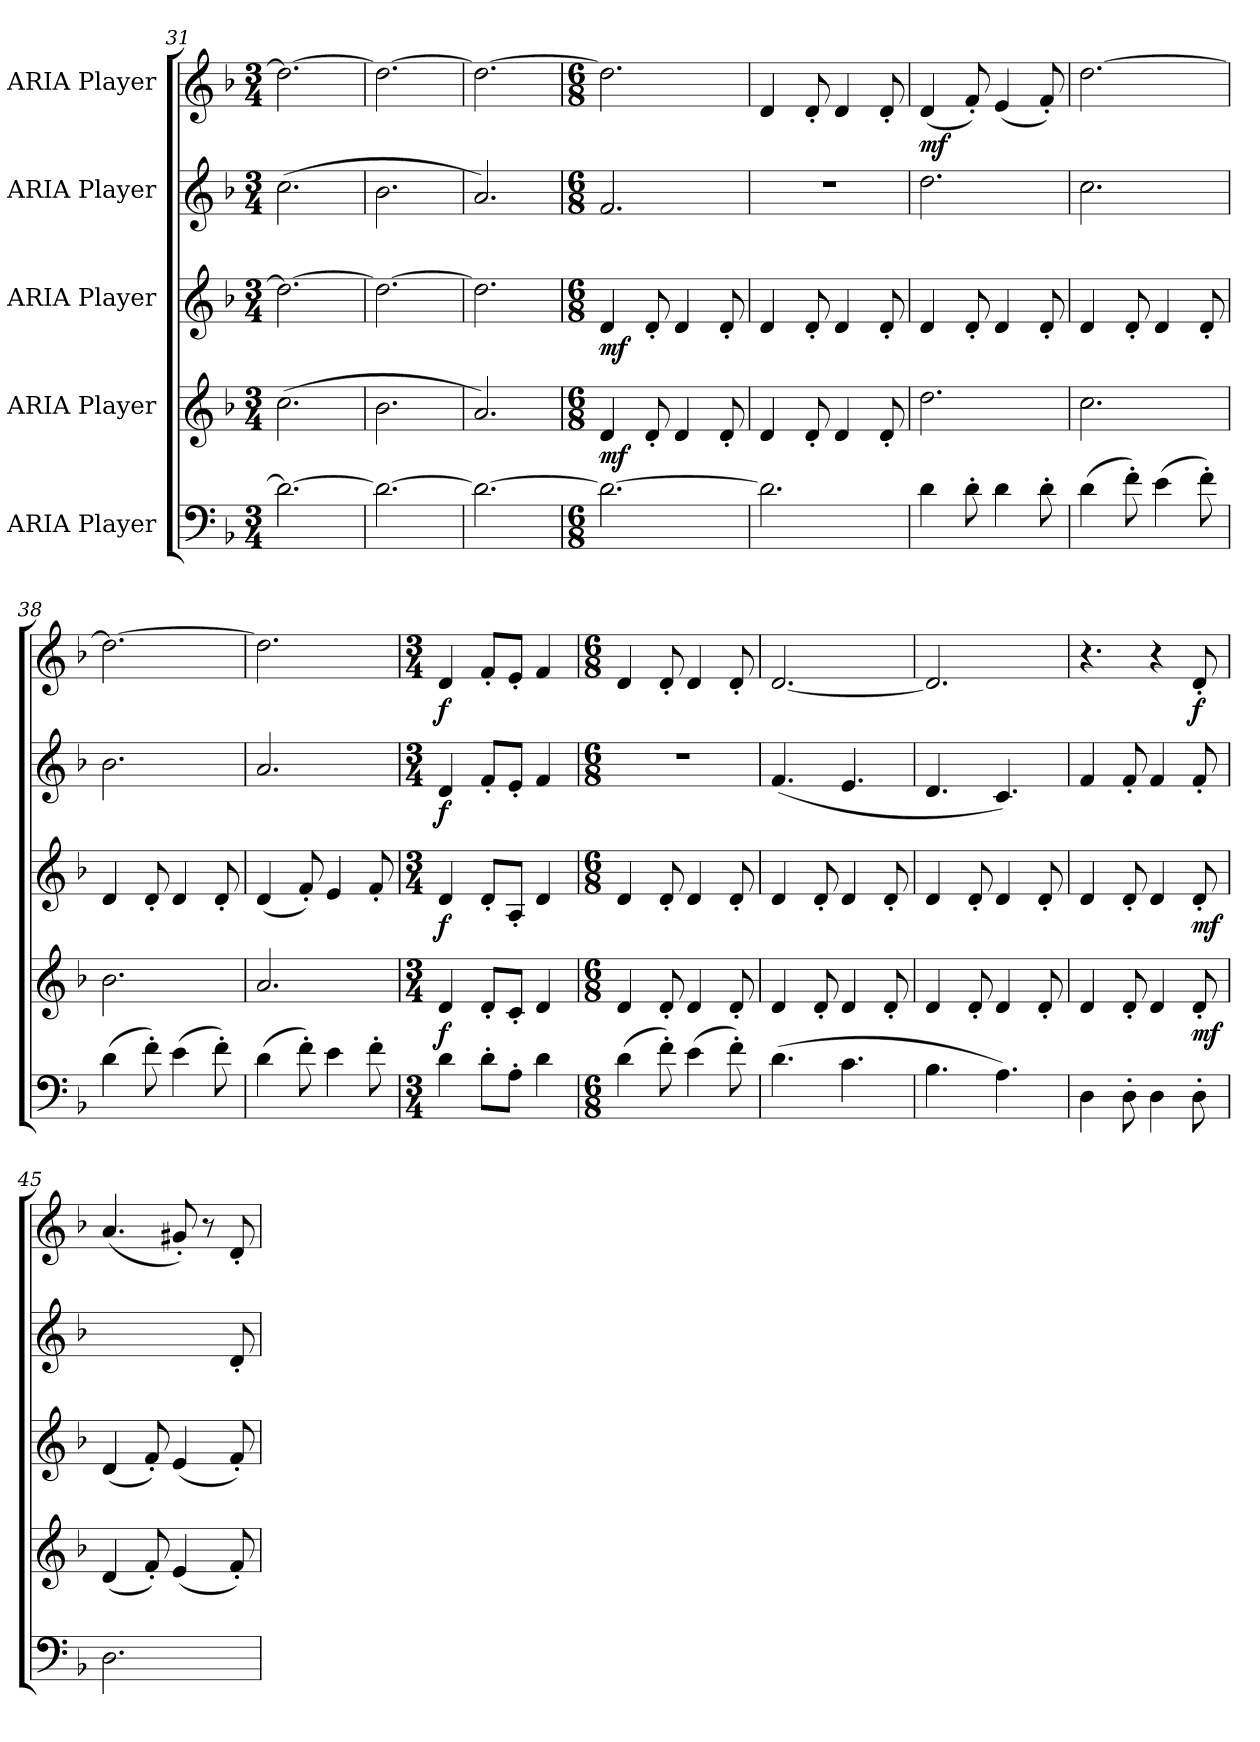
**kern	**kern	**dynam	**kern	**dynam	**kern	**dynam	**kern	**dynam
*part5	*part4	*part4	*part3	*part3	*part2	*part2	*part1	*part1
*staff5	*staff4	*staff4	*staff3	*staff3	*staff2	*staff2	*staff1	*staff1
*I"ARIA Player	*I"ARIA Player	*	*I"ARIA Player	*	*I"ARIA Player	*	*I"ARIA Player	*
*clefF4	*clefG2	*	*clefG2	*	*clefG2	*	*clefG2	*
*k[b-]	*k[b-]	*	*k[b-]	*	*k[b-]	*	*k[b-]	*
*d:	*d:	*	*d:	*	*d:	*	*d:	*
*M3/4	*M3/4	*	*M3/4	*	*M3/4	*	*M3/4	*
=31	=31	=31	=31	=31	=31	=31	=31	=31
2.d\_	(>2.cc\	.	2.dd\_	.	(>2.cc\	.	2.dd\_	.
=32	=32	=32	=32	=32	=32	=32	=32	=32
2.d\_	2.b-\	.	2.dd\_	.	2.b-\	.	2.dd\_	.
=33	=33	=33	=33	=33	=33	=33	=33	=33
2.d\_	2.a/)	.	2.dd\]	.	2.a/)	.	2.dd\_	.
=34	=34	=34	=34	=34	=34	=34	=34	=34
*M6/8	*M6/8	*	*M6/8	*	*M6/8	*	*M6/8	*
!	!	!LO:DY:b	!	!LO:DY:b	!	!	!	!
2.d\_	4d/	mf	4d/	mf	2.f/	.	2.dd\]	.
.	8d'/	.	8d'/	.	.	.	.	.
.	4d/	.	4d/	.	.	.	.	.
.	8d'/	.	8d'/	.	.	.	.	.
=35	=35	=35	=35	=35	=35	=35	=35	=35
2.d\]	4d/	.	4d/	.	2.r	.	4d/	.
.	8d'/	.	8d'/	.	.	.	8d'/	.
.	4d/	.	4d/	.	.	.	4d/	.
.	8d'/	.	8d'/	.	.	.	8d'/	.
!!LO:PB:g=z
=36	=36	=36	=36	=36	=36	=36	=36	=36
!	!	!	!	!	!	!	!	!LO:DY:b
4d\	2.dd\	.	4d/	.	2.dd\	.	(<4d/	mf
8d'\	.	.	8d'/	.	.	.	8f'/)	.
4d\	.	.	4d/	.	.	.	(<4e/	.
8d'\	.	.	8d'/	.	.	.	8f'/)	.
=37	=37	=37	=37	=37	=37	=37	=37	=37
(>4d\	2.cc\	.	4d/	.	2.cc\	.	[2.dd\	.
8f'\)	.	.	8d'/	.	.	.	.	.
(>4e\	.	.	4d/	.	.	.	.	.
8f'\)	.	.	8d'/	.	.	.	.	.
=38	=38	=38	=38	=38	=38	=38	=38	=38
(>4d\	2.b-\	.	4d/	.	2.b-\	.	2.dd\_	.
8f'\)	.	.	8d'/	.	.	.	.	.
(>4e\	.	.	4d/	.	.	.	.	.
8f'\)	.	.	8d'/	.	.	.	.	.
=39	=39	=39	=39	=39	=39	=39	=39	=39
(>4d\	2.a/	.	(<4d/	.	2.a/	.	2.dd\]	.
8f'\)	.	.	8f'/)	.	.	.	.	.
4e\	.	.	4e/	.	.	.	.	.
8f'\	.	.	8f'/	.	.	.	.	.
=40	=40	=40	=40	=40	=40	=40	=40	=40
*M3/4	*M3/4	*	*M3/4	*	*M3/4	*	*M3/4	*
!	!	!LO:DY:b	!	!LO:DY:b	!	!LO:DY:b	!	!LO:DY:b
4d\	4d/	f	4d/	f	4d/	f	4d/	f
8d'\L	8d'/L	.	8d'/L	.	8f'/L	.	8f'/L	.
8A'\J	8c'/J	.	8A'/J	.	8e'/J	.	8e'/J	.
4d\	4d/	.	4d/	.	4f/	.	4f/	.
=41	=41	=41	=41	=41	=41	=41	=41	=41
*M6/8	*M6/8	*	*M6/8	*	*M6/8	*	*M6/8	*
(>4d\	4d/	.	4d/	.	2.r	.	4d/	.
8f'\)	8d'/	.	8d'/	.	.	.	8d'/	.
(>4e\	4d/	.	4d/	.	.	.	4d/	.
8f'\)	8d'/	.	8d'/	.	.	.	8d'/	.
=42	=42	=42	=42	=42	=42	=42	=42	=42
(>4.d\	4d/	.	4d/	.	(<4.f/	.	[2.d/	.
.	8d'/	.	8d'/	.	.	.	.	.
4.c\	4d/	.	4d/	.	4.e/	.	.	.
.	8d'/	.	8d'/	.	.	.	.	.
=43	=43	=43	=43	=43	=43	=43	=43	=43
4.B-\	4d/	.	4d/	.	4.d/	.	2.d/]	.
.	8d'/	.	8d'/	.	.	.	.	.
4.A\)	4d/	.	4d/	.	4.c/)	.	.	.
.	8d'/	.	8d'/	.	.	.	.	.
!!LO:LB:g=z
=44	=44	=44	=44	=44	=44	=44	=44	=44
4D\	4d/	.	4d/	.	4f/	.	4.r	.
8D'\	8d'/	.	8d'/	.	8f'/	.	.	.
4D\	4d/	.	4d/	.	4f/	.	4r	.
!	!	!LO:DY:b	!	!LO:DY:b	!	!	!	!LO:DY:b
8D'\	8d'/	mf	8d'/	mf	8f'/	.	8d'/	f
=45	=45	=45	=45	=45	=45	=45	=45	=45
2.D\	(<4d/	.	(<4d/	.	2ryy	.	(<4.a/	.
.	8f'/)	.	8f'/)	.	.	.	.	.
.	(<4e/	.	(<4e/	.	.	.	8g#X'/)	.
.	.	.	.	.	8ryy	.	8r	.
.	8f'/)	.	8f'/)	.	8d'/	.	8d'/	.
=	=	=	=	=	=	=	=	=
*-	*-	*-	*-	*-	*-	*-	*-	*-
